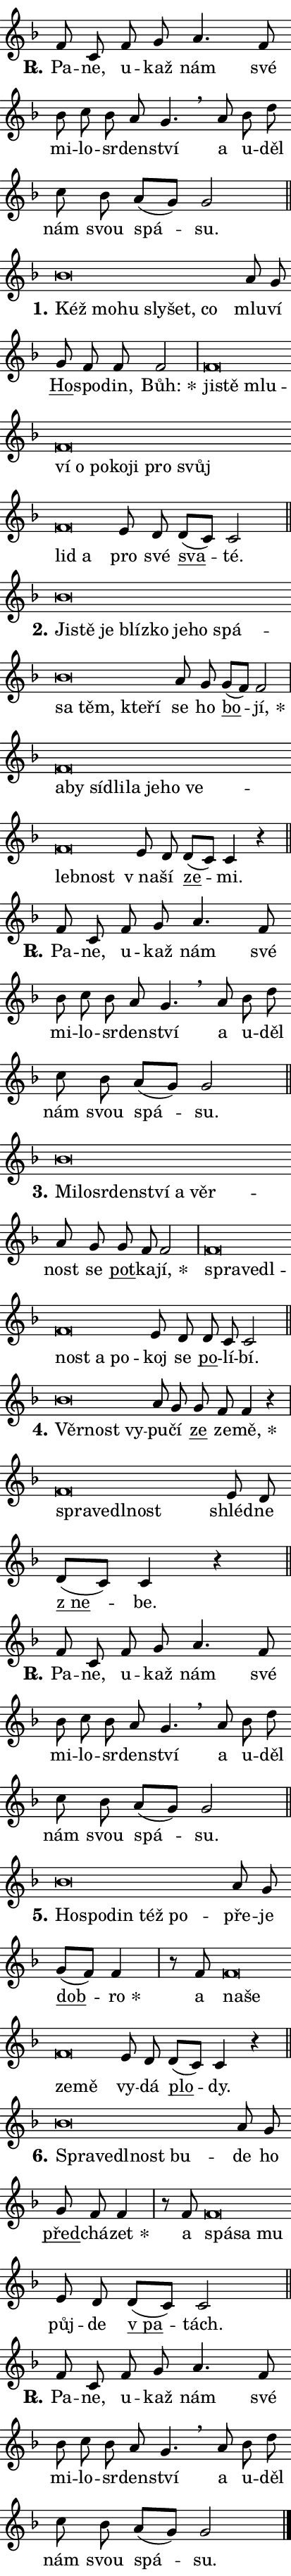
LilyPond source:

\version "2.24.0"
\header { tagline = "" }
\paper {
  indent = 0\cm
  top-margin = 0\cm
  right-margin = 0\cm
  bottom-margin = 0\cm
  left-margin = 0\cm
  paper-width = 7\cm
  page-breaking = #ly:one-page-breaking
  system-system-spacing.basic-distance = #11
  score-system-spacing.basic-distance = #11
  ragged-last = ##f
}


%% Author: Thomas Morley
%% https://lists.gnu.org/archive/html/lilypond-user/2020-05/msg00002.html
#(define (line-position grob)
"Returns position of @var[grob} in current system:
   @code{'start}, if at first time-step
   @code{'end}, if at last time-step
   @code{'middle} otherwise
"
  (let* ((col (ly:item-get-column grob))
         (ln (ly:grob-object col 'left-neighbor))
         (rn (ly:grob-object col 'right-neighbor))
         (col-to-check-left (if (ly:grob? ln) ln col))
         (col-to-check-right (if (ly:grob? rn) rn col))
         (break-dir-left
           (and
             (ly:grob-property col-to-check-left 'non-musical #f)
             (ly:item-break-dir col-to-check-left)))
         (break-dir-right
           (and
             (ly:grob-property col-to-check-right 'non-musical #f)
             (ly:item-break-dir col-to-check-right))))
        (cond ((eqv? 1 break-dir-left) 'start)
              ((eqv? -1 break-dir-right) 'end)
              (else 'middle))))

#(define (tranparent-at-line-position vctor)
  (lambda (grob)
  "Relying on @code{line-position} select the relevant enry from @var{vctor}.
Used to determine transparency,"
    (case (line-position grob)
      ((end) (not (vector-ref vctor 0)))
      ((middle) (not (vector-ref vctor 1)))
      ((start) (not (vector-ref vctor 2))))))

noteHeadBreakVisibility =
#(define-music-function (break-visibility)(vector?)
"Makes @code{NoteHead}s transparent relying on @var{break-visibility}"
#{
  \override NoteHead.transparent =
    #(tranparent-at-line-position break-visibility)
#})

#(define delete-ledgers-for-transparent-note-heads
  (lambda (grob)
    "Reads whether a @code{NoteHead} is transparent.
If so this @code{NoteHead} is removed from @code{'note-heads} from
@var{grob}, which is supposed to be @code{LedgerLineSpanner}.
As a result ledgers are not printed for this @code{NoteHead}"
    (let* ((nhds-array (ly:grob-object grob 'note-heads))
           (nhds-list
             (if (ly:grob-array? nhds-array)
                 (ly:grob-array->list nhds-array)
                 '()))
           ;; Relies on the transparent-property being done before
           ;; Staff.LedgerLineSpanner.after-line-breaking is executed.
           ;; This is fragile ...
           (to-keep
             (remove
               (lambda (nhd)
                 (ly:grob-property nhd 'transparent #f))
               nhds-list)))
      ;; TODO find a better method to iterate over grob-arrays, similiar
      ;; to filter/remove etc for lists
      ;; For now rebuilt from scratch
      (set! (ly:grob-object grob 'note-heads)  '())
      (for-each
        (lambda (nhd)
          (ly:pointer-group-interface::add-grob grob 'note-heads nhd))
        to-keep))))

hideNotes = {
  \noteHeadBreakVisibility #begin-of-line-visible
}
unHideNotes = {
  \noteHeadBreakVisibility #all-visible
}

% work-around for resetting accidentals
% https://lilypond.org/doc/v2.23/Documentation/notation/displaying-rhythms#unmetered-music
cadenzaMeasure = {
  \cadenzaOff
  \partial 1024 s1024
  \cadenzaOn
}

#(define-markup-command (accent layout props text) (markup?)
  "Underline accented syllable"
  (interpret-markup layout props
    #{\markup \override #'(offset . 4.3) \underline { #text }#}))

responsum = \markup \concat {
  "R" \hspace #-1.05 \path #0.1 #'((moveto 0 0.07) (lineto 0.9 0.8)) \hspace #0.05 "."
}

\layout {
    \context {
        \Staff
        \remove "Time_signature_engraver"
        \override LedgerLineSpanner.after-line-breaking = #delete-ledgers-for-transparent-note-heads
    }
    \context {
        \Voice {
            \override NoteHead.output-attributes = #'((class . "notehead"))
            \override Hairpin.height = #0.55
        }
    }
    \context {
        \Lyrics {
            \override StanzaNumber.output-attributes = #'((class . "stanzanumber"))
            \override LyricSpace.minimum-distance = #0.9
            \override LyricText.font-name = #"TeX Gyre Schola"
            \override LyricText.font-size = 1
            \override StanzaNumber.font-name = #"TeX Gyre Schola Bold"
            \override StanzaNumber.font-size = 1
        }
    }
}

% magnetic-lyrics.ily
%
%   written by
%     Jean Abou Samra <jean@abou-samra.fr>
%     Werner Lemberg <wl@gnu.org>
%
%   adapted by
%     Jiri Hon <jiri.hon@gmail.com>
%
% Version 2022-Apr-15

% https://www.mail-archive.com/lilypond-user@gnu.org/msg149350.html

#(define (Left_hyphen_pointer_engraver context)
   "Collect syllable-hyphen-syllable occurrences in lyrics and store
them in properties.  This engraver only looks to the left.  For
example, if the lyrics input is @code{foo -- bar}, it does the
following.

@itemize @bullet
@item
Set the @code{text} property of the @code{LyricHyphen} grob between
@q{foo} and @q{bar} to @code{foo}.

@item
Set the @code{left-hyphen} property of the @code{LyricText} grob with
text @q{foo} to the @code{LyricHyphen} grob between @q{foo} and
@q{bar}.
@end itemize

Use this auxiliary engraver in combination with the
@code{lyric-@/text::@/apply-@/magnetic-@/offset!} hook."
   (let ((hyphen #f)
         (text #f))
     (make-engraver
      (acknowledgers
       ((lyric-syllable-interface engraver grob source-engraver)
        (set! text grob)))
      (end-acknowledgers
       ((lyric-hyphen-interface engraver grob source-engraver)
        ;(when (not (grob::has-interface grob 'lyric-space-interface))
          (set! hyphen grob)));)
      ((stop-translation-timestep engraver)
       (when (and text hyphen)
         (ly:grob-set-object! text 'left-hyphen hyphen))
       (set! text #f)
       (set! hyphen #f)))))

#(define (lyric-text::apply-magnetic-offset! grob)
   "If the space between two syllables is less than the value in
property @code{LyricText@/.details@/.squash-threshold}, move the right
syllable to the left so that it gets concatenated with the left
syllable.

Use this function as a hook for
@code{LyricText@/.after-@/line-@/breaking} if the
@code{Left_@/hyphen_@/pointer_@/engraver} is active."
   (let ((hyphen (ly:grob-object grob 'left-hyphen #f)))
     (when hyphen
       (let ((left-text (ly:spanner-bound hyphen LEFT)))
         (when (grob::has-interface left-text 'lyric-syllable-interface)
           (let* ((common (ly:grob-common-refpoint grob left-text X))
                  (this-x-ext (ly:grob-extent grob common X))
                  (left-x-ext
                   (begin
                     ;; Trigger magnetism for left-text.
                     (ly:grob-property left-text 'after-line-breaking)
                     (ly:grob-extent left-text common X)))
                  ;; `delta` is the gap width between two syllables.
                  (delta (- (interval-start this-x-ext)
                            (interval-end left-x-ext)))
                  (details (ly:grob-property grob 'details))
                  (threshold (assoc-get 'squash-threshold details 0.2)))
             (when (< delta threshold)
               (let* (;; We have to manipulate the input text so that
                      ;; ligatures crossing syllable boundaries are not
                      ;; disabled.  For languages based on the Latin
                      ;; script this is essentially a beautification.
                      ;; However, for non-Western scripts it can be a
                      ;; necessity.
                      (lt (ly:grob-property left-text 'text))
                      (rt (ly:grob-property grob 'text))
                      (is-space (grob::has-interface hyphen 'lyric-space-interface))
                      (space (if is-space " " ""))
                      (space-markup (grob-interpret-markup grob " "))
                      (space-size (interval-length (ly:stencil-extent space-markup X)))
                      (extra-delta (if is-space space-size 0))
                      ;; Append new syllable.
                      (ltrt-space (if (and (string? lt) (string? rt))
                                (string-append lt space rt)
                                (make-concat-markup (list lt space rt))))
                      ;; Right-align `ltrt` to the right side.
                      (ltrt-space-markup (grob-interpret-markup
                               grob
                               (make-translate-markup
                                (cons (interval-length this-x-ext) 0)
                                (make-right-align-markup ltrt-space)))))
                 (begin
                   ;; Don't print `left-text`.
                   (ly:grob-set-property! left-text 'stencil #f)
                   ;; Set text and stencil (which holds all collected
                   ;; syllables so far) and shift it to the left.
                   (ly:grob-set-property! grob 'text ltrt-space)
                   (ly:grob-set-property! grob 'stencil ltrt-space-markup)
                   (ly:grob-translate-axis! grob (- (- delta extra-delta)) X))))))))))


#(define (lyric-hyphen::displace-bounds-first grob)
   ;; Make very sure this callback isn't triggered too early.
   (let ((left (ly:spanner-bound grob LEFT))
         (right (ly:spanner-bound grob RIGHT)))
     (ly:grob-property left 'after-line-breaking)
     (ly:grob-property right 'after-line-breaking)
     (ly:lyric-hyphen::print grob)))

squashThreshold = #0.4

\layout {
  \context {
    \Lyrics
    \consists #Left_hyphen_pointer_engraver
    \override LyricText.after-line-breaking =
      #lyric-text::apply-magnetic-offset!
    \override LyricHyphen.stencil = #lyric-hyphen::displace-bounds-first
    \override LyricText.details.squash-threshold = \squashThreshold
    \override LyricHyphen.minimum-distance = 0
    \override LyricHyphen.minimum-length = \squashThreshold
  }
}

squash = \override LyricText.details.squash-threshold = 9999
unSquash = \override LyricText.details.squash-threshold = \squashThreshold

left = \override LyricText.self-alignment-X = #LEFT
unLeft = \revert LyricText.self-alignment-X

starOffset = #(lambda (grob) 
                (let ((x_offset (ly:self-alignment-interface::aligned-on-x-parent grob)))
                  (if (= x_offset 0) 0 (+ x_offset 1.2))))

star = #(define-music-function (syllable)(string?)
"Append star separator at the end of a syllable"
#{
  \once \override LyricText.X-offset = #starOffset
  \lyricmode { \markup {
    #syllable
    \override #'((font-name . "TeX Gyre Schola Bold")) \hspace #0.2 \lower #0.65 \larger "*"
  } }
#})

starAccent = #(define-music-function (syllable)(string?)
"Append star separator at the end of a syllable and make accent"
#{
  \once \override LyricText.X-offset = #starOffset
  \lyricmode { \markup {
    \accent #syllable
    \override #'((font-name . "TeX Gyre Schola Bold")) \hspace #0.2 \lower #0.65 \larger "*"
  } }
#})

breath = #(define-music-function (syllable)(string?)
"Append breathing indicator at the end of a syllable"
#{
  \lyricmode { \markup { #syllable "+" } }
#})

optionalBreath = #(define-music-function (syllable)(string?)
"Append optional breathing indicator at the end of a syllable"
#{
  \lyricmode { \markup { #syllable "(+)" } }
#})


\score {
    <<
        \new Voice = "melody" { \cadenzaOn \key f \major \relative { f'8 c f g a4. f8 \bar "" bes c bes a g4. \breathe \bar "" a8 bes d \bar "" c bes a[( g)] g2 \cadenzaMeasure \bar "||" \break } }
        \new Lyrics \lyricsto "melody" { \lyricmode { \set stanza = \responsum
Pa -- ne, u -- kaž nám své mi -- lo -- sr -- den -- ství a u -- děl nám svou spá -- su. } }
    >>
    \layout {}
}

\score {
    <<
        \new Voice = "melody" { \cadenzaOn \key f \major \relative { bes'\breve*1/16 \hideNotes \breve*1/16 \bar "" \breve*1/16 \bar "" \breve*1/16 \bar "" \breve*1/16 \breve*1/16 \bar "" \unHideNotes a8 g \bar "" g f f f2 \cadenzaMeasure \bar "|" f\breve*1/16 \hideNotes \breve*1/16 \bar "" \breve*1/16 \bar "" \breve*1/16 \bar "" \breve*1/16 \bar "" \breve*1/16 \bar "" \breve*1/16 \bar "" \breve*1/16 \bar "" \breve*1/16 \bar "" \breve*1/16 \bar "" \breve*1/16 \breve*1/16 \bar "" \unHideNotes e8 d \bar "" d[( c)] c2 \cadenzaMeasure \bar "||" \break } }
        \new Lyrics \lyricsto "melody" { \lyricmode { \set stanza = "1."
\left Kéž \squash mo -- hu sly -- šet, co \unLeft \unSquash mlu -- ví \markup \accent Ho -- spo -- din, \star Bůh: \left ji -- \squash stě mlu -- ví o po -- ko -- ji pro svůj lid a \unLeft \unSquash pro své \markup \accent sva -- té. } }
    >>
    \layout {}
}

\score {
    <<
        \new Voice = "melody" { \cadenzaOn \key f \major \relative { bes'\breve*1/16 \hideNotes \breve*1/16 \bar "" \breve*1/16 \bar "" \breve*1/16 \bar "" \breve*1/16 \bar "" \breve*1/16 \bar "" \breve*1/16 \bar "" \breve*1/16 \bar "" \breve*1/16 \bar "" \breve*1/16 \bar "" \breve*1/16 \breve*1/16 \bar "" \unHideNotes a8 g \bar "" g[( f)] f2 \cadenzaMeasure \bar "|" f\breve*1/16 \hideNotes \breve*1/16 \bar "" \breve*1/16 \bar "" \breve*1/16 \bar "" \breve*1/16 \bar "" \breve*1/16 \bar "" \breve*1/16 \bar "" \breve*1/16 \bar "" \breve*1/16 \breve*1/16 \bar "" \unHideNotes e8 d \bar "" d[( c)] c4 r \cadenzaMeasure \bar "||" \break } }
        \new Lyrics \lyricsto "melody" { \lyricmode { \set stanza = "2."
\left Ji -- \squash stě je blíz -- ko je -- ho spá -- sa těm, kte -- ří \unLeft \unSquash se ho \markup \accent bo -- \star jí, \left a -- \squash by sí -- dli -- la je -- ho ve -- leb -- nost \unLeft \unSquash "v na" -- ší \markup \accent ze -- mi. } }
    >>
    \layout {}
}

\score {
    <<
        \new Voice = "melody" { \cadenzaOn \key f \major \relative { f'8 c f g a4. f8 \bar "" bes c bes a g4. \breathe \bar "" a8 bes d \bar "" c bes a[( g)] g2 \cadenzaMeasure \bar "||" \break } }
        \new Lyrics \lyricsto "melody" { \lyricmode { \set stanza = \responsum
Pa -- ne, u -- kaž nám své mi -- lo -- sr -- den -- ství a u -- děl nám svou spá -- su. } }
    >>
    \layout {}
}

\score {
    <<
        \new Voice = "melody" { \cadenzaOn \key f \major \relative { bes'\breve*1/16 \hideNotes \breve*1/16 \bar "" \breve*1/16 \bar "" \breve*1/16 \bar "" \breve*1/16 \bar "" \breve*1/16 \breve*1/16 \bar "" \unHideNotes a8 g \bar "" g f f2 \cadenzaMeasure \bar "|" f\breve*1/16 \hideNotes \breve*1/16 \bar "" \breve*1/16 \bar "" \breve*1/16 \bar "" \breve*1/16 \breve*1/16 \bar "" \unHideNotes e8 d \bar "" d c c2 \cadenzaMeasure \bar "||" \break } }
        \new Lyrics \lyricsto "melody" { \lyricmode { \set stanza = "3."
\left Mi -- \squash lo -- sr -- den -- ství a věr -- \unLeft \unSquash nost se \markup \accent pot -- ka -- \star jí, \left spra -- \squash ve -- dl -- nost a po -- \unLeft \unSquash koj se \markup \accent po -- lí -- bí. } }
    >>
    \layout {}
}

\score {
    <<
        \new Voice = "melody" { \cadenzaOn \key f \major \relative { bes'\breve*1/16 \hideNotes \breve*1/16 \breve*1/16 \bar "" \unHideNotes a8 g \bar "" g f f4 r \cadenzaMeasure \bar "|" f\breve*1/16 \hideNotes \breve*1/16 \bar "" \breve*1/16 \breve*1/16 \bar "" \unHideNotes e8 d \bar "" d[( c)] c4 r \cadenzaMeasure \bar "||" \break } }
        \new Lyrics \lyricsto "melody" { \lyricmode { \set stanza = "4."
\left Věr -- \squash nost vy -- \unLeft \unSquash pu -- čí \markup \accent ze ze -- \star mě, \left spra -- \squash ve -- dl -- nost \unLeft \unSquash shléd -- ne \markup \accent "z ne" -- be. } }
    >>
    \layout {}
}

\score {
    <<
        \new Voice = "melody" { \cadenzaOn \key f \major \relative { f'8 c f g a4. f8 \bar "" bes c bes a g4. \breathe \bar "" a8 bes d \bar "" c bes a[( g)] g2 \cadenzaMeasure \bar "||" \break } }
        \new Lyrics \lyricsto "melody" { \lyricmode { \set stanza = \responsum
Pa -- ne, u -- kaž nám své mi -- lo -- sr -- den -- ství a u -- děl nám svou spá -- su. } }
    >>
    \layout {}
}

\score {
    <<
        \new Voice = "melody" { \cadenzaOn \key f \major \relative { bes'\breve*1/16 \hideNotes \breve*1/16 \bar "" \breve*1/16 \bar "" \breve*1/16 \breve*1/16 \bar "" \unHideNotes a8 g \bar "" g[( f)] f4 \cadenzaMeasure \bar "|" r8 f f\breve*1/16 \hideNotes \breve*1/16 \bar "" \breve*1/16 \breve*1/16 \bar "" \unHideNotes e8 d \bar "" d[( c)] c4 r \cadenzaMeasure \bar "||" \break } }
        \new Lyrics \lyricsto "melody" { \lyricmode { \set stanza = "5."
\left Ho -- \squash spo -- din též po -- \unLeft \unSquash pře -- je \markup \accent dob -- \star ro a \left na -- \squash še ze -- mě \unLeft \unSquash vy -- dá \markup \accent plo -- dy. } }
    >>
    \layout {}
}

\score {
    <<
        \new Voice = "melody" { \cadenzaOn \key f \major \relative { bes'\breve*1/16 \hideNotes \breve*1/16 \bar "" \breve*1/16 \bar "" \breve*1/16 \breve*1/16 \bar "" \unHideNotes a8 g \bar "" g f f4 \cadenzaMeasure \bar "|" r8 f f\breve*1/16 \hideNotes \breve*1/16 \breve*1/16 \bar "" \unHideNotes e8 d \bar "" d[( c)] c2 \cadenzaMeasure \bar "||" \break } }
        \new Lyrics \lyricsto "melody" { \lyricmode { \set stanza = "6."
\left Spra -- \squash ve -- dl -- nost bu -- \unLeft \unSquash de ho \markup \accent před -- chá -- \star zet a \left spá -- \squash sa mu \unLeft \unSquash půj -- de \markup \accent "v pa" -- tách. } }
    >>
    \layout {}
}

\score {
    <<
        \new Voice = "melody" { \cadenzaOn \key f \major \relative { f'8 c f g a4. f8 \bar "" bes c bes a g4. \breathe \bar "" a8 bes d \bar "" c bes a[( g)] g2 \cadenzaMeasure \bar "||" \break } \bar "|." }
        \new Lyrics \lyricsto "melody" { \lyricmode { \set stanza = \responsum
Pa -- ne, u -- kaž nám své mi -- lo -- sr -- den -- ství a u -- děl nám svou spá -- su. } }
    >>
    \layout {}
}
